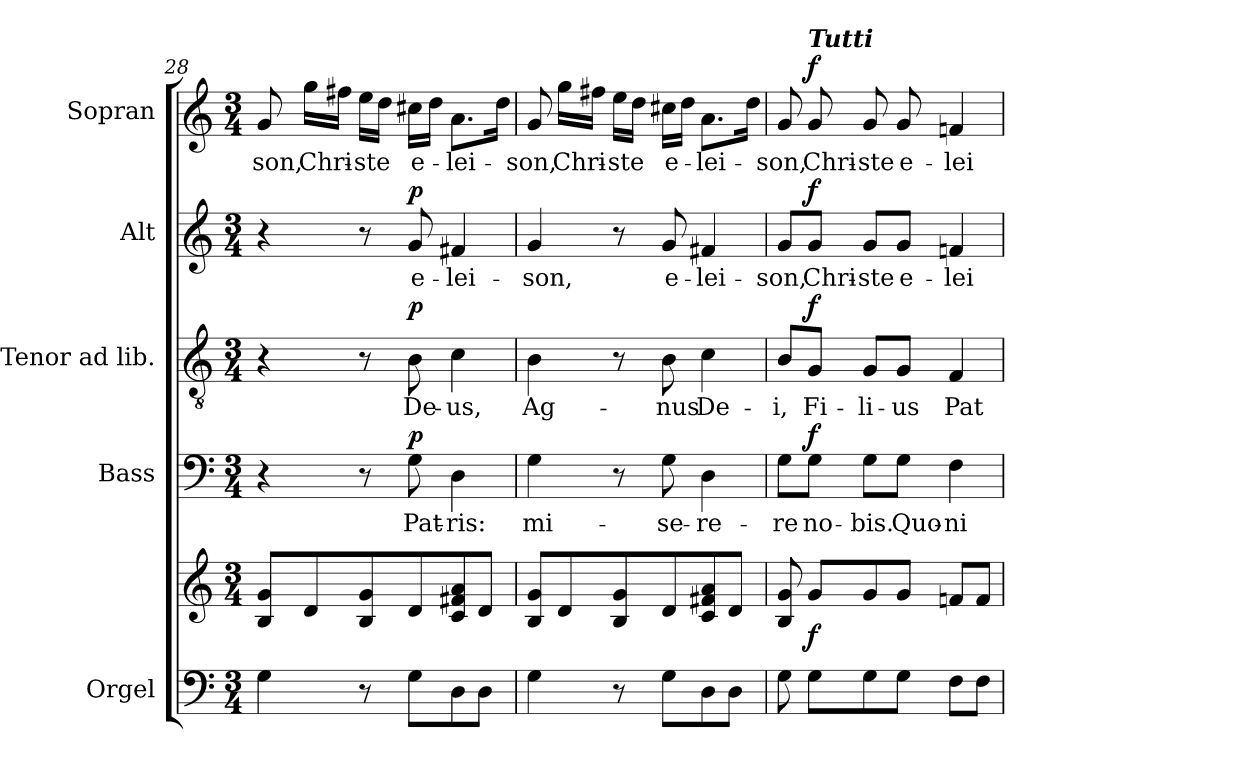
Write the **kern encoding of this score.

**kern	**kern	**dynam	**kern	**text	**dynam	**kern	**text	**dynam	**kern	**text	**dynam	**kern	**text	**dynam
*part5	*part5	*part5	*part4	*part4	*part4	*part3	*part3	*part3	*part2	*part2	*part2	*part1	*part1	*part1
*staff6	*staff5	*staff5/6	*staff4	*staff4	*staff4	*staff3	*staff3	*staff3	*staff2	*staff2	*staff2	*staff1	*staff1	*staff1
*I"Orgel	*	*	*I"Bass	*	*	*I"Tenor ad lib.	*	*	*I"Alt	*	*	*I"Sopran	*	*
*I'Org.	*	*	*I'B	*	*	*I'T	*	*	*I'A	*	*	*I'S	*	*
*clefF4	*clefG2	*	*clefF4	*	*	*clefGv2	*	*	*clefG2	*	*	*clefG2	*	*
*k[]	*k[]	*	*k[]	*	*	*k[]	*	*	*k[]	*	*	*k[]	*	*
*C:	*C:	*	*C:	*	*	*C:	*	*	*C:	*	*	*C:	*	*
*M3/4	*M3/4	*	*M3/4	*	*	*M3/4	*	*	*M3/4	*	*	*M3/4	*	*
=28	=28	=28	=28	=28	=28	=28	=28	=28	=28	=28	=28	=28	=28	=28
!	!	!	!	!	!	!	!	!	!	!	!	!	!LO:LY:b	!
4G\	8B/ 8g/L	.	4r	.	.	4r	.	.	4r	.	.	8g/	-son,	.
!	!	!	!	!	!	!	!	!	!	!	!	!	!LO:LY:b	!
.	8d/	.	.	.	.	.	.	.	.	.	.	16gg\LL	Chri-	.
.	.	.	.	.	.	.	.	.	.	.	.	16ff#X\JJ	.	.
!	!	!	!	!	!	!	!	!	!	!	!	!	!LO:LY:b	!
8r	8B/ 8g/	.	8r	.	.	8r	.	.	8r	.	.	16ee\LL	-ste	.
.	.	.	.	.	.	.	.	.	.	.	.	16dd\JJ	.	.
!	!	!	!	!LO:LY:b	!LO:DY:a	!	!LO:LY:b	!LO:DY:a	!	!LO:LY:b	!LO:DY:a	!	!LO:LY:b	!
8G\L	8d/	.	8G\	Pat-	p	8B\	De-	p	8g/	e-	p	16cc#X\LL	e-	.
.	.	.	.	.	.	.	.	.	.	.	.	16dd\JJ	.	.
!	!	!	!	!LO:LY:b	!	!	!LO:LY:b	!	!	!LO:LY:b	!	!	!LO:LY:b	!
8D\	8c/ 8f#X/ 8a/	.	4D\	-ris:	.	4c\	-us,	.	4f#X/	-lei-	.	8.a\L	-lei-	.
8D\J	8d/J	.	.	.	.	.	.	.	.	.	.	.	.	.
.	.	.	.	.	.	.	.	.	.	.	.	16dd\Jk	.	.
!!LO:PB:g=z
=29	=29	=29	=29	=29	=29	=29	=29	=29	=29	=29	=29	=29	=29	=29
!	!	!	!	!LO:LY:b	!	!	!LO:LY:b	!	!	!LO:LY:b	!	!	!LO:LY:b	!
4G\	8B/ 8g/L	.	4G\	mi-	.	4B\	Ag-	.	4g/	-son,	.	8g/	-son,	.
!	!	!	!	!	!	!	!	!	!	!	!	!	!LO:LY:b	!
.	8d/	.	.	.	.	.	.	.	.	.	.	16gg\LL	Chri-	.
.	.	.	.	.	.	.	.	.	.	.	.	16ff#X\JJ	.	.
!	!	!	!	!	!	!	!	!	!	!	!	!	!LO:LY:b	!
8r	8B/ 8g/	.	8r	.	.	8r	.	.	8r	.	.	16ee\LL	-ste	.
.	.	.	.	.	.	.	.	.	.	.	.	16dd\JJ	.	.
!	!	!	!	!LO:LY:b	!	!	!LO:LY:b	!	!	!LO:LY:b	!	!	!LO:LY:b	!
8G\L	8d/	.	8G\	-se-	.	8B\	-nus	.	8g/	e-	.	16cc#X\LL	e-	.
.	.	.	.	.	.	.	.	.	.	.	.	16dd\JJ	.	.
!	!	!	!	!LO:LY:b	!	!	!LO:LY:b	!	!	!LO:LY:b	!	!	!LO:LY:b	!
8D\	8c/ 8f#X/ 8a/	.	4D\	-re-	.	4c\	De-	.	4f#X/	-lei-	.	8.a\L	-lei-	.
8D\J	8d/J	.	.	.	.	.	.	.	.	.	.	.	.	.
.	.	.	.	.	.	.	.	.	.	.	.	16dd\Jk	.	.
=30	=30	=30	=30	=30	=30	=30	=30	=30	=30	=30	=30	=30	=30	=30
!	!	!	!	!LO:LY:b	!	!	!LO:LY:b	!	!	!LO:LY:b	!	!	!LO:LY:b	!
8G\	8B/ 8g/	.	8G\L	-re	.	8B/L	-i,	.	8g/L	-son,	.	8g/	-son,	.
!	!	!	!	!	!	!	!	!	!	!	!	!LO:TX:a:Bi:t=Tutti	!	!
!	!	!LO:DY:b	!	!LO:LY:b	!LO:DY:a	!	!LO:LY:b	!LO:DY:a	!	!LO:LY:b	!LO:DY:a	!	!LO:LY:b	!LO:DY:a
8G\L	8g/L	f	8G\J	no-	f	8G/J	Fi-	f	8g/J	Chri-	f	8g/	Chri-	f
!	!	!	!	!LO:LY:b	!	!	!LO:LY:b	!	!	!LO:LY:b	!	!	!LO:LY:b	!
8G\	8g/	.	8G\L	-bis.	.	8G/L	-li-	.	8g/L	-ste	.	8g/	-ste	.
!	!	!	!	!LO:LY:b	!	!	!LO:LY:b	!	!	!LO:LY:b	!	!	!LO:LY:b	!
8G\J	8g/J	.	8G\J	Quo-	.	8G/J	-us	.	8g/J	e-	.	8g/	e-	.
!	!	!	!	!LO:LY:b	!	!	!LO:LY:b	!	!	!LO:LY:b	!	!	!LO:LY:b	!
8F\L	8fn/L	.	4F\	-ni-	.	4F/	Pat-	.	4fn/	-lei-	.	4fn/	-lei-	.
8F\J	8f/J	.	.	.	.	.	.	.	.	.	.	.	.	.
=	=	=	=	=	=	=	=	=	=	=	=	=	=	=
*-	*-	*-	*-	*-	*-	*-	*-	*-	*-	*-	*-	*-	*-	*-
